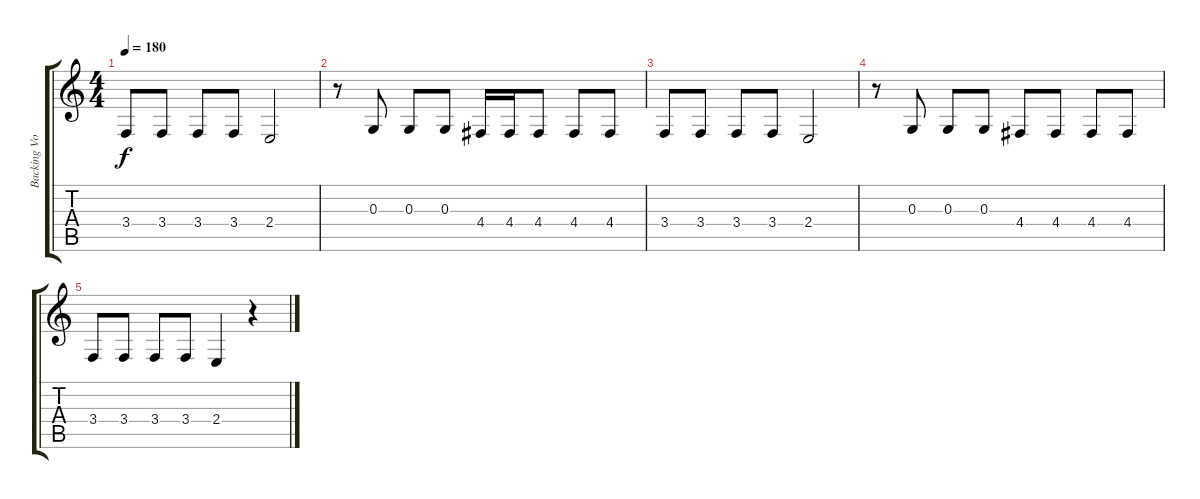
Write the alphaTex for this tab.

\track ("Backing Vocals" "Backing Vo") {instrument lead2sawtooth}
\staff {score tabs}
\tuning (E4 B3 G3 D3 A2 E2) {hide}
\ts (4 4)
\tempo 180
\clef g2
\ks c
3.4.8{dy f} 3.4.8 3.4.8 3.4.8 2.4.2 |
r.8 0.3.8 0.3.8 0.3.8 4.4.16 4.4.16 4.4.8 4.4.8 4.4.8 |
3.4.8 3.4.8 3.4.8 3.4.8 2.4.2 |
r.8 0.3.8 0.3.8 0.3.8 4.4.8 4.4.8 4.4.8 4.4.8 |
3.4.8 3.4.8 3.4.8 3.4.8 2.4.4 r.4
